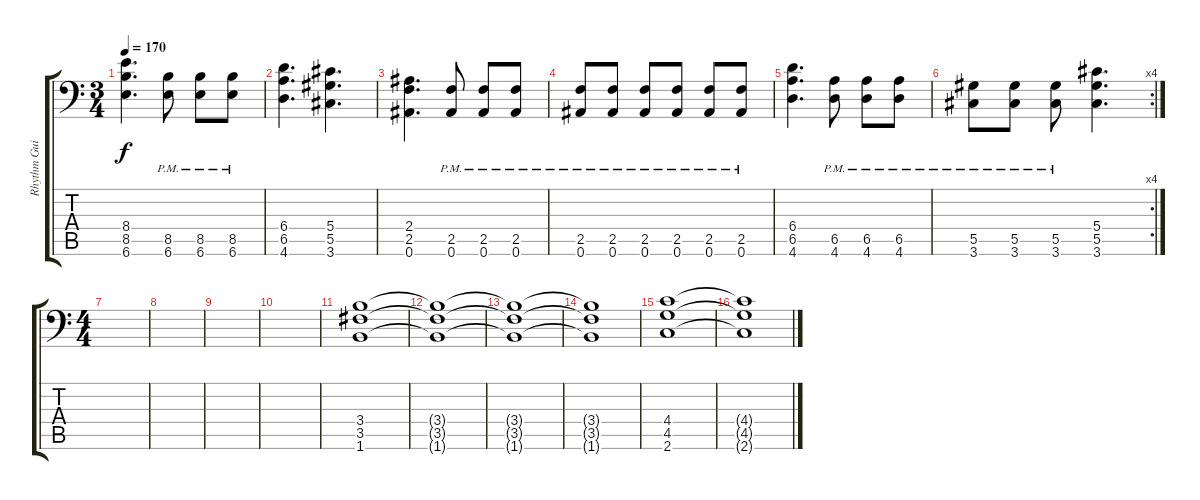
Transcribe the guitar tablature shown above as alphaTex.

\track ("Rhythm Guitar 1" "Rhythm Gui") {instrument distortionguitar}
\staff {score tabs}
\tuning (Bb3 F3 Db3 Ab2 Eb2 Bb1) {hide}
\ts (3 4)
\tempo 170
\clef f4
\ks c
(8.4 8.5 6.6).4{d dy f} (8.5{pm} 6.6{pm}).8 (8.5{pm} 6.6{pm}).8 (8.5{pm} 6.6{pm}).8 |
(6.4 6.5 4.6).4{d} (5.4 5.5 3.6).4{d} |
(2.4 2.5 0.6).4{d} (2.5{pm} 0.6{pm}).8 (2.5{pm} 0.6{pm}).8 (2.5{pm} 0.6{pm}).8 |
(2.5{pm} 0.6{pm}).8 (2.5{pm} 0.6{pm}).8 (2.5{pm} 0.6{pm}).8 (2.5{pm} 0.6{pm}).8 (2.5{pm} 0.6{pm}).8 (2.5{pm} 0.6{pm}).8 |
(6.4 6.5 4.6).4{d} (6.5{pm} 4.6{pm}).8 (6.5{pm} 4.6{pm}).8 (6.5{pm} 4.6{pm}).8 |
\rc 4
(5.5{pm} 3.6{pm}).8 (5.5{pm} 3.6{pm}).8 (5.5{pm} 3.6{pm}).8 (5.4 5.5 3.6).4{d} |
\ts (4 4)
|
|
|
|
(3.4 3.5 1.6).1 |
(3.4{t} 3.5{t} 1.6{t}).1 |
(3.4{t} 3.5{t} 1.6{t}).1 |
(3.4{t} 3.5{t} 1.6{t}).1 |
(4.4 4.5 2.6).1 |
(4.4{t} 4.5{t} 2.6{t}).1
